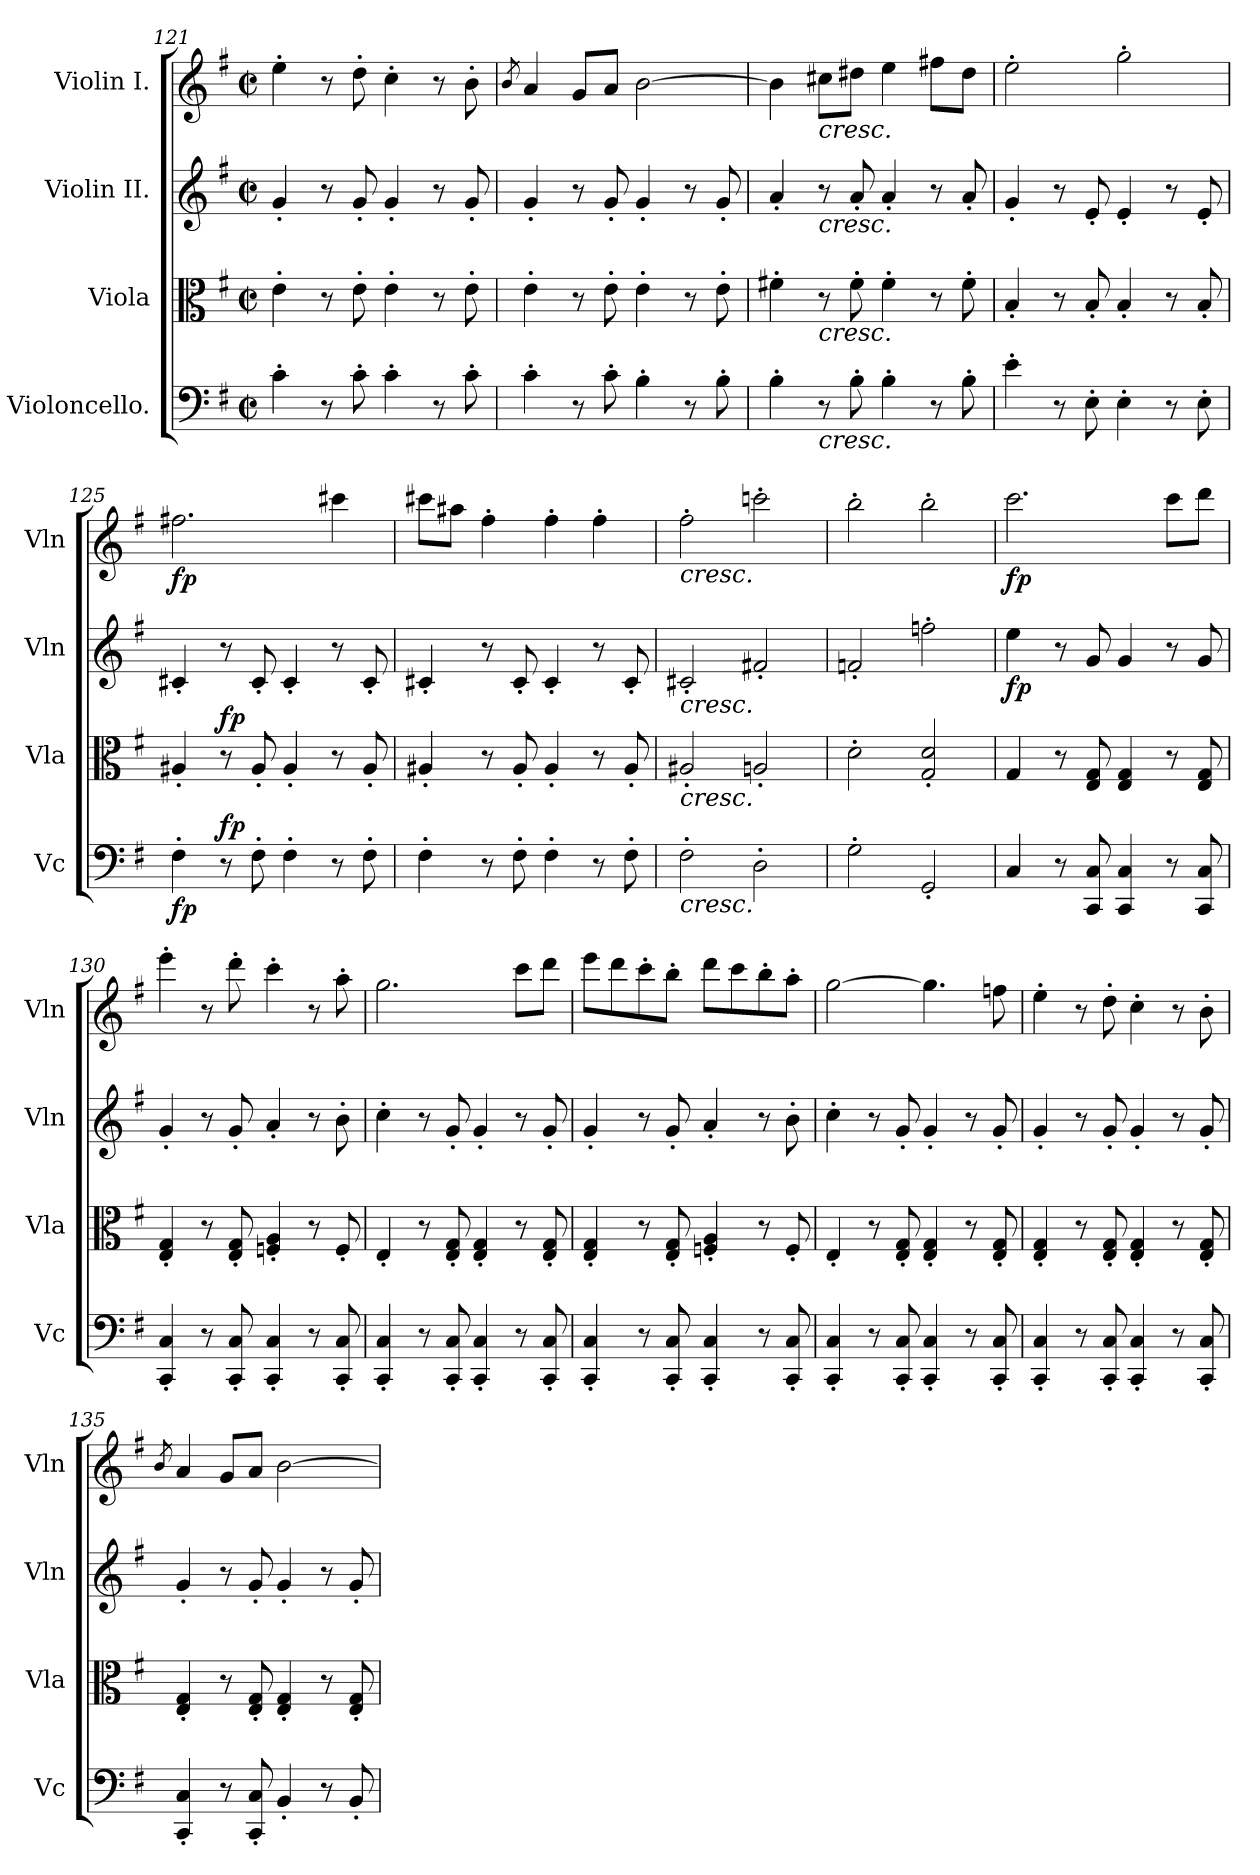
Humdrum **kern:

**kern	**dynam	**kern	**dynam	**kern	**dynam	**kern	**dynam
*part4	*part4	*part3	*part3	*part2	*part2	*part1	*part1
*staff4	*staff4	*staff3	*staff3	*staff2	*staff2	*staff1	*staff1
*I"Violoncello.	*	*I"Viola	*	*I"Violin II.	*	*I"Violin I.	*
*I'Vc	*	*I'Vla	*	*I'Vln	*	*I'Vln	*
*clefF4	*	*clefC3	*	*clefG2	*	*clefG2	*
*k[f#]	*	*k[f#]	*	*k[f#]	*	*k[f#]	*
*M2/2	*	*M2/2	*	*M2/2	*	*M2/2	*
*met(c|)	*	*met(c|)	*	*met(c|)	*	*met(c|)	*
=121	=121	=121	=121	=121	=121	=121	=121
4c'\	.	4e'\	.	4g'/	.	4ee'\	.
8r	.	8r	.	8r	.	8r	.
8c'\	.	8e'\	.	8g'/	.	8dd'\	.
4c'\	.	4e'\	.	4g'/	.	4cc'\	.
8r	.	8r	.	8r	.	8r	.
8c'\	.	8e'\	.	8g'/	.	8b'\	.
!!LO:PB:g=z
=122	=122	=122	=122	=122	=122	=122	=122
.	.	.	.	.	.	8qb/	.
4c'\	.	4e'\	.	4g'/	.	4a/	.
8r	.	8r	.	8r	.	8g/L	.
8c'\	.	8e'\	.	8g'/	.	8a/J	.
4B'\	.	4e'\	.	4g'/	.	[2b\	.
8r	.	8r	.	8r	.	.	.
8B'\	.	8e'\	.	8g'/	.	.	.
=123	=123	=123	=123	=123	=123	=123	=123
4B'\	.	4f#X'\	.	4a'/	.	4b\]	.
!	!	!	!	!	!	!LO:TX:b:i:t=cresc.	!
!	!	!	!	!LO:TX:b:i:t=cresc.	!	!	!
!	!	!LO:TX:b:i:t=cresc.	!	!	!	!	!
!LO:TX:b:i:t=cresc.	!	!	!	!	!	!	!
8r	.	8r	.	8r	.	8cc#X\L	.
8B'\	.	8f#'\	.	8a'/	.	8dd#X\J	.
4B'\	.	4f#'\	.	4a'/	.	4ee\	.
8r	.	8r	.	8r	.	8ff#X\L	.
8B'\	.	8f#'\	.	8a'/	.	8dd#\J	.
=124	=124	=124	=124	=124	=124	=124	=124
4e'\	.	4B'/	.	4g'/	.	2ee'\	.
8r	.	8r	.	8r	.	.	.
8E'\	.	8B'/	.	8e'/	.	.	.
4E'\	.	4B'/	.	4e'/	.	2gg'\	.
8r	.	8r	.	8r	.	.	.
8E'\	.	8B'/	.	8e'/	.	.	.
=125	=125	=125	=125	=125	=125	=125	=125
!	!LO:DY:b	!	!	!	!	!	!LO:DY:b
4F#'\	fp	4A#X'/	.	4c#X'/	.	2.ff#X\	fp
!	!LO:DY:a	!	!LO:DY:a	!	!	!	!
8r	fp	8r	fp	8r	.	.	.
8F#'\	.	8A#'/	.	8c#'/	.	.	.
4F#'\	.	4A#'/	.	4c#'/	.	.	.
8r	.	8r	.	8r	.	4ccc#X\	.
8F#'\	.	8A#'/	.	8c#'/	.	.	.
!!LO:LB:g=z
=126	=126	=126	=126	=126	=126	=126	=126
4F#'\	.	4A#X'/	.	4c#X'/	.	8ccc#X\L	.
.	.	.	.	.	.	8aa#X\J	.
8r	.	8r	.	8r	.	4ff#'\	.
8F#'\	.	8A#'/	.	8c#'/	.	.	.
4F#'\	.	4A#'/	.	4c#'/	.	4ff#'\	.
8r	.	8r	.	8r	.	4ff#'\	.
8F#'\	.	8A#'/	.	8c#'/	.	.	.
=127	=127	=127	=127	=127	=127	=127	=127
!	!	!	!	!	!	!LO:TX:b:i:t=cresc.	!
!	!	!	!	!LO:TX:b:i:t=cresc.	!	!	!
!	!	!LO:TX:b:i:t=cresc.	!	!	!	!	!
!LO:TX:b:i:t=cresc.	!	!	!	!	!	!	!
2F#'\	.	2A#X'/	.	2c#X'/	.	2ff#'\	.
2D'\	.	2An'/	.	2f#X'/	.	2cccn'\	.
=128	=128	=128	=128	=128	=128	=128	=128
2G'\	.	2d'\	.	2fn'/	.	2bb'\	.
2GG'/	.	2G/' 2d/'	.	2ffn'\	.	2bb'\	.
=129	=129	=129	=129	=129	=129	=129	=129
!	!LO:DY:b	!	!	!	!	!	!
!	!LO:DY:n=1:a	!	!	!	!LO:DY:b	!	!LO:DY:b
4C/	fp fp	4G/	.	4ee\	fp	2.ccc\	fp
8r	.	8r	.	8r	.	.	.
8CC/ 8C/	.	8E/ 8G/	.	8g/	.	.	.
4CC/ 4C/	.	4E/ 4G/	.	4g/	.	.	.
8r	.	8r	.	8r	.	8ccc\L	.
8CC/ 8C/	.	8E/ 8G/	.	8g/	.	8ddd\J	.
=130	=130	=130	=130	=130	=130	=130	=130
4CC/' 4C/'	.	4E/' 4G/'	.	4g'/	.	4eee'\	.
8r	.	8r	.	8r	.	8r	.
8CC/' 8C/'	.	8E/' 8G/'	.	8g'/	.	8ddd'\	.
4CC/' 4C/'	.	4Fn/' 4A/'	.	4a'/	.	4ccc'\	.
8r	.	8r	.	8r	.	8r	.
8CC/' 8C/'	.	8F'/	.	8b'\	.	8aa'\	.
!!LO:LB:g=z
=131	=131	=131	=131	=131	=131	=131	=131
4CC/' 4C/'	.	4E'/	.	4cc'\	.	2.gg\	.
8r	.	8r	.	8r	.	.	.
8CC/' 8C/'	.	8E/' 8G/'	.	8g'/	.	.	.
4CC/' 4C/'	.	4E/' 4G/'	.	4g'/	.	.	.
8r	.	8r	.	8r	.	8ccc\L	.
8CC/' 8C/'	.	8E/' 8G/'	.	8g'/	.	8ddd\J	.
=132	=132	=132	=132	=132	=132	=132	=132
4CC/' 4C/'	.	4E/' 4G/'	.	4g'/	.	8eee\L	.
.	.	.	.	.	.	8ddd\	.
8r	.	8r	.	8r	.	8ccc'\	.
8CC/' 8C/'	.	8E/' 8G/'	.	8g'/	.	8bb'\J	.
4CC/' 4C/'	.	4Fn/' 4A/'	.	4a'/	.	8ddd\L	.
.	.	.	.	.	.	8ccc\	.
8r	.	8r	.	8r	.	8bb'\	.
8CC/' 8C/'	.	8F'/	.	8b'\	.	8aa'\J	.
=133	=133	=133	=133	=133	=133	=133	=133
4CC/' 4C/'	.	4E'/	.	4cc'\	.	[2gg\	.
8r	.	8r	.	8r	.	.	.
8CC/' 8C/'	.	8E/' 8G/'	.	8g'/	.	.	.
4CC/' 4C/'	.	4E/' 4G/'	.	4g'/	.	4.gg\]	.
8r	.	8r	.	8r	.	.	.
8CC/' 8C/'	.	8E/' 8G/'	.	8g'/	.	8ffn\	.
=134	=134	=134	=134	=134	=134	=134	=134
4CC/' 4C/'	.	4E/' 4G/'	.	4g'/	.	4ee'\	.
8r	.	8r	.	8r	.	8r	.
8CC/' 8C/'	.	8E/' 8G/'	.	8g'/	.	8dd'\	.
4CC/' 4C/'	.	4E/' 4G/'	.	4g'/	.	4cc'\	.
8r	.	8r	.	8r	.	8r	.
8CC/' 8C/'	.	8E/' 8G/'	.	8g'/	.	8b'\	.
!!LO:PB:g=z
=135	=135	=135	=135	=135	=135	=135	=135
.	.	.	.	.	.	8qb/	.
4CC/' 4C/'	.	4E/' 4G/'	.	4g'/	.	4a/	.
8r	.	8r	.	8r	.	8g/L	.
8CC/' 8C/'	.	8E/' 8G/'	.	8g'/	.	8a/J	.
4BB'/	.	4E/' 4G/'	.	4g'/	.	[2b\	.
8r	.	8r	.	8r	.	.	.
8BB'/	.	8E/' 8G/'	.	8g'/	.	.	.
=	=	=	=	=	=	=	=
*-	*-	*-	*-	*-	*-	*-	*-
